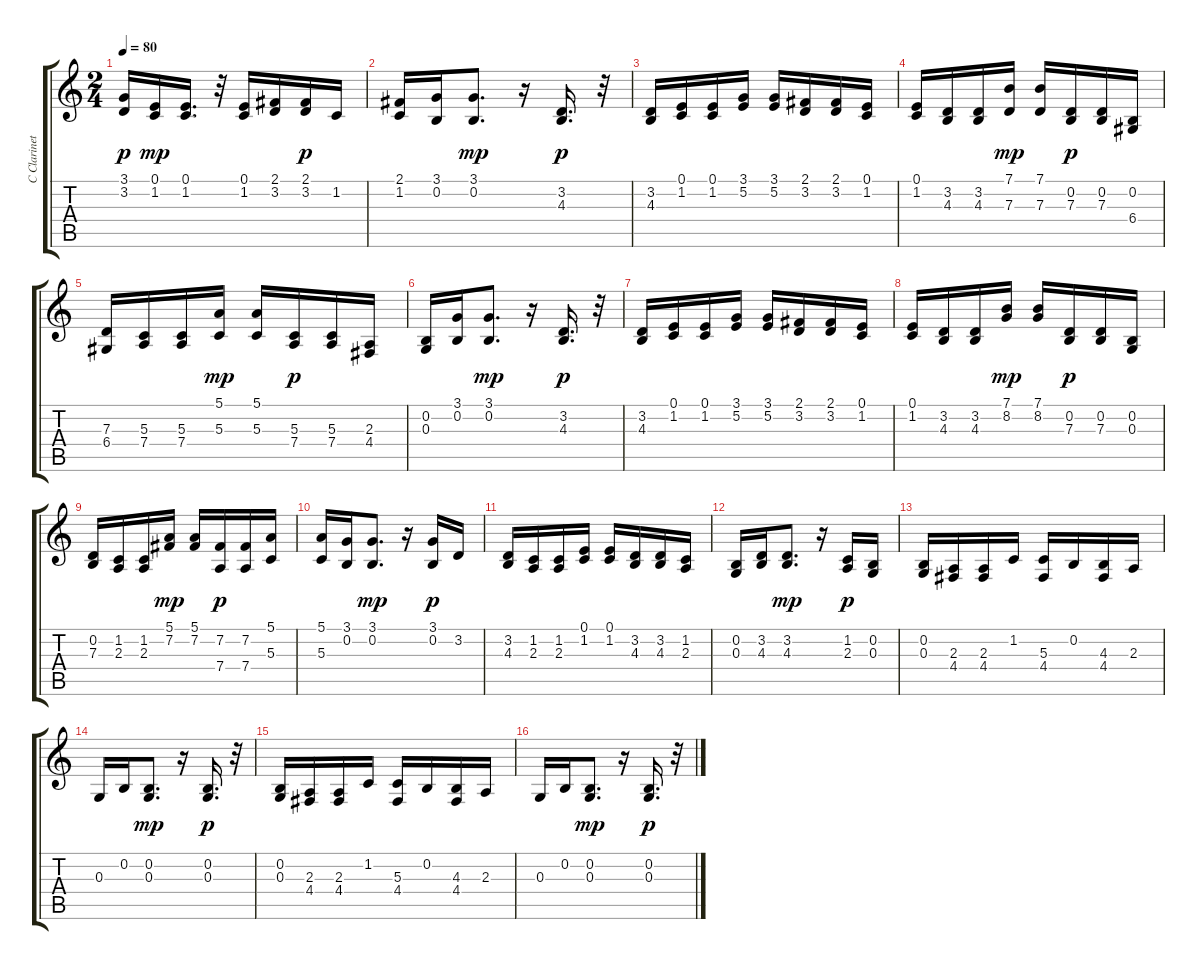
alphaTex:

\track ("C Clarinets" "C Clarinet") {instrument clarinet}
\staff {score tabs}
\tuning (E4 B3 G3 D3 A2 E2) {hide}
\ts (2 4)
\tempo 80
\clef g2
\ks c
(3.1 3.2).16{dy p} (0.1 1.2).16{dy mp} (0.1 1.2).16{d} r.32 (0.1 1.2).16 (2.1 3.2).16 (2.1 3.2).16{dy p} 1.2.16 |
(2.1 1.2).16 (3.1 0.2).16 (3.1 0.2).8{d dy mp} r.16 (3.2 4.3).16{d dy p} r.32 |
(3.2 4.3).16 (0.1 1.2).16 (0.1 1.2).16 (3.1 5.2).16 (3.1 5.2).16 (2.1 3.2).16 (2.1 3.2).16 (0.1 1.2).16 |
(0.1 1.2).16 (3.2 4.3).16 (3.2 4.3).16 (7.1 7.3).16{dy mp} (7.1 7.3).16 (0.2 7.3).16{dy p} (0.2 7.3).16 (0.2 6.4).16 |
(7.3 6.4).16 (5.3 7.4).16 (5.3 7.4).16 (5.1 5.3).16{dy mp} (5.1 5.3).16 (5.3 7.4).16{dy p} (5.3 7.4).16 (2.3 4.4).16 |
(0.2 0.3).16 (3.1 0.2).16 (3.1 0.2).8{d dy mp} r.16 (3.2 4.3).16{d dy p} r.32 |
(3.2 4.3).16 (0.1 1.2).16 (0.1 1.2).16 (3.1 5.2).16 (3.1 5.2).16 (2.1 3.2).16 (2.1 3.2).16 (0.1 1.2).16 |
(0.1 1.2).16 (3.2 4.3).16 (3.2 4.3).16 (7.1 8.2).16{dy mp} (7.1 8.2).16 (0.2 7.3).16{dy p} (0.2 7.3).16 (0.2 0.3).16 |
(0.2 7.3).16 (1.2 2.3).16 (1.2 2.3).16 (5.1 7.2).16{dy mp} (5.1 7.2).16 (7.2 7.4).16{dy p} (7.2 7.4).16 (5.1 5.3).16 |
(5.1 5.3).16 (3.1 0.2).16 (3.1 0.2).8{d dy mp} r.16 (3.1 0.2).16{dy p} 3.2.16 |
(3.2 4.3).16 (1.2 2.3).16 (1.2 2.3).16 (0.1 1.2).16 (0.1 1.2).16 (3.2 4.3).16 (3.2 4.3).16 (1.2 2.3).16 |
(0.2 0.3).16 (3.2 4.3).16 (3.2 4.3).8{d dy mp} r.16 (1.2 2.3).16{dy p} (0.2 0.3).16 |
(0.2 0.3).16 (2.3 4.4).16 (2.3 4.4).16 1.2.16 (5.3 4.4).16 0.2.16 (4.3 4.4).16 2.3.16 |
0.3.16 0.2.16 (0.2 0.3).8{d dy mp} r.16 (0.2 0.3).16{d dy p} r.32 |
(0.2 0.3).16 (2.3 4.4).16 (2.3 4.4).16 1.2.16 (5.3 4.4).16 0.2.16 (4.3 4.4).16 2.3.16 |
0.3.16 0.2.16 (0.2 0.3).8{d dy mp} r.16 (0.2 0.3).16{d dy p} r.32
